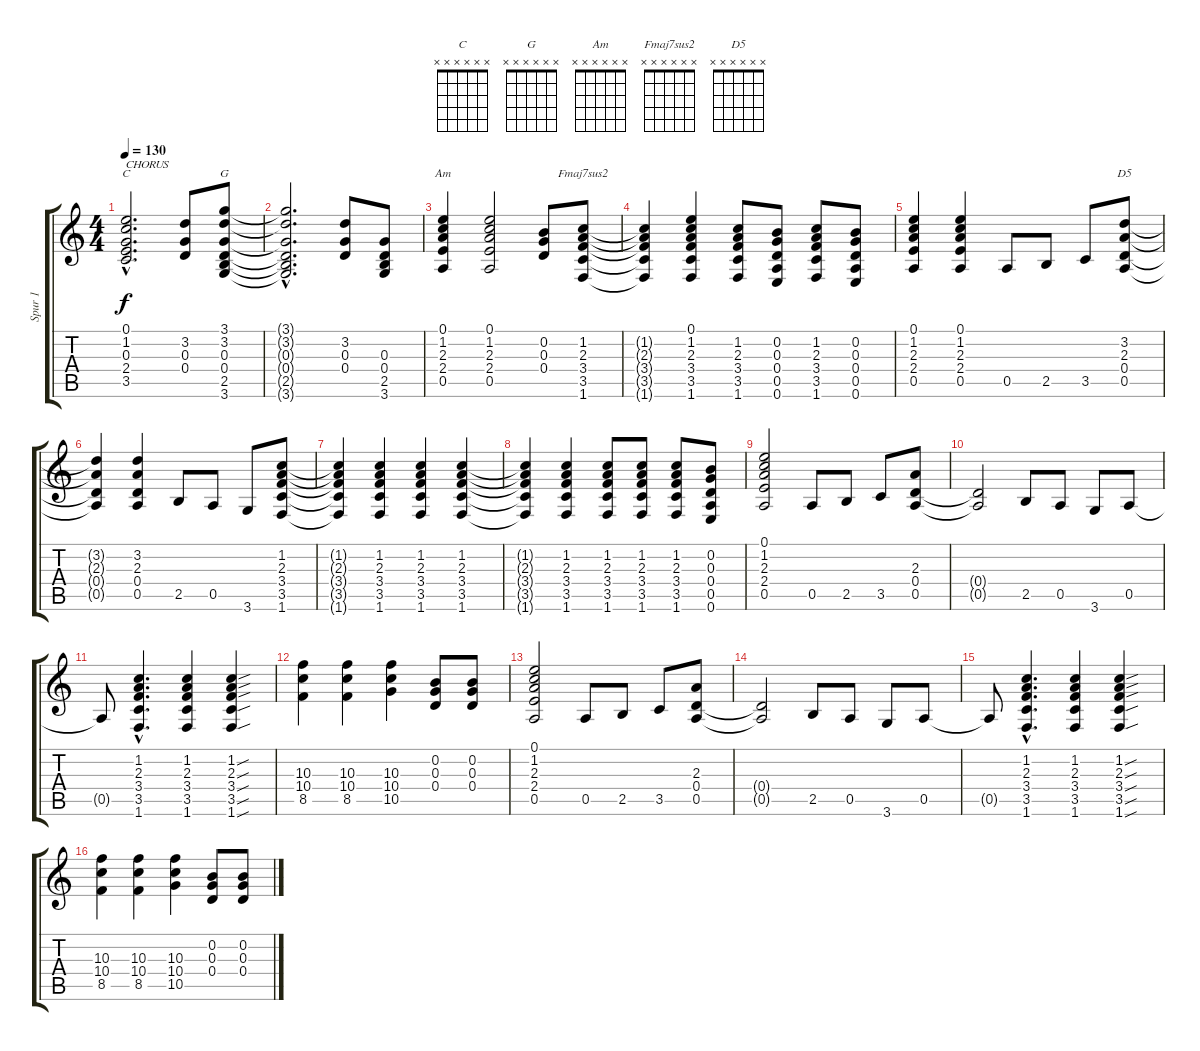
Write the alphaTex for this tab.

\track ("Spur 1" "Spur 1") {instrument distortionguitar}
\staff {score tabs}
\tuning (E4 B3 G3 D3 A2 E2) {hide}
\chord ("C" x x x x x x)
\chord ("G" x x x x x x)
\chord ("Am" x x x x x x)
\chord ("Fmaj7sus2" x x x x x x)
\chord ("D5" x x x x x x)
\ts (4 4)
\tempo 130
\clef g2
\ks c
(0.1{hac} 1.2{hac} 0.3{hac} 2.4{hac} 3.5{hac}).2{d ch "C" txt "CHORUS" dy f} (3.2 0.3 0.4).8 (3.1 3.2 0.3 0.4 2.5 3.6).8{ch "G"} |
(3.1{hac t} 3.2{hac t} 0.3{hac t} 0.4{hac t} 2.5{hac t} 3.6{hac t}).2{d} (3.2 0.3 0.4).8 (0.3 0.4 2.5 3.6).8 |
(0.1 1.2 2.3 2.4 0.5).4{ch "Am"} (0.1 1.2 2.3 2.4 0.5).2 (0.2 0.3 0.4).8 (1.2 2.3 3.4 3.5 1.6).8{ch "Fmaj7sus2"} |
(1.2{t} 2.3{t} 3.4{t} 3.5{t} 1.6{t}).4 (0.1 1.2 2.3 3.4 3.5 1.6).4 (1.2 2.3 3.4 3.5 1.6).8 (0.2 0.3 0.4 0.5 0.6).8 (1.2 2.3 3.4 3.5 1.6).8 (0.2 0.3 0.4 0.5 0.6).8 |
(0.1 1.2 2.3 2.4 0.5).4 (0.1 1.2 2.3 2.4 0.5).4 0.5.8 2.5.8 3.5.8 (3.2 2.3 0.4 0.5).8{ch "D5"} |
(3.2{t} 2.3{t} 0.4{t} 0.5{t}).4 (3.2 2.3 0.4 0.5).4 2.5.8 0.5.8 3.6.8 (1.2 2.3 3.4 3.5 1.6).8 |
(1.2{t} 2.3{t} 3.4{t} 3.5{t} 1.6{t}).4 (1.2 2.3 3.4 3.5 1.6).4 (1.2 2.3 3.4 3.5 1.6).4 (1.2 2.3 3.4 3.5 1.6).4 |
(1.2{t} 2.3{t} 3.4{t} 3.5{t} 1.6{t}).4 (1.2 2.3 3.4 3.5 1.6).4 (1.2 2.3 3.4 3.5 1.6).8 (1.2 2.3 3.4 3.5 1.6).8 (1.2 2.3 3.4 3.5 1.6).8 (0.2 0.3 0.4 0.5 0.6).8 |
(0.1 1.2 2.3 2.4 0.5).2 0.5.8 2.5.8 3.5.8 (2.3 0.4 0.5).8 |
(0.4{t} 0.5{t}).2 2.5.8 0.5.8 3.6.8 0.5.8 |
0.5{t}.8 (1.2{hac} 2.3{hac} 3.4{hac} 3.5{hac} 1.6{hac}).4{d} (1.2 2.3 3.4 3.5 1.6).4 (1.2{sou} 2.3{sou} 3.4{sou} 3.5{sou} 1.6{sou}).4 |
(10.3 10.4 8.5).4 (10.3 10.4 8.5).4 (10.3 10.4 10.5).4 (0.2 0.3 0.4).8 (0.2 0.3 0.4).8 |
(0.1 1.2 2.3 2.4 0.5).2 0.5.8 2.5.8 3.5.8 (2.3 0.4 0.5).8 |
(0.4{t} 0.5{t}).2 2.5.8 0.5.8 3.6.8 0.5.8 |
0.5{t}.8 (1.2{hac} 2.3{hac} 3.4{hac} 3.5{hac} 1.6{hac}).4{d} (1.2 2.3 3.4 3.5 1.6).4 (1.2{sou} 2.3{sou} 3.4{sou} 3.5{sou} 1.6{sou}).4 |
(10.3 10.4 8.5).4 (10.3 10.4 8.5).4 (10.3 10.4 10.5).4 (0.2 0.3 0.4).8 (0.2 0.3 0.4).8
